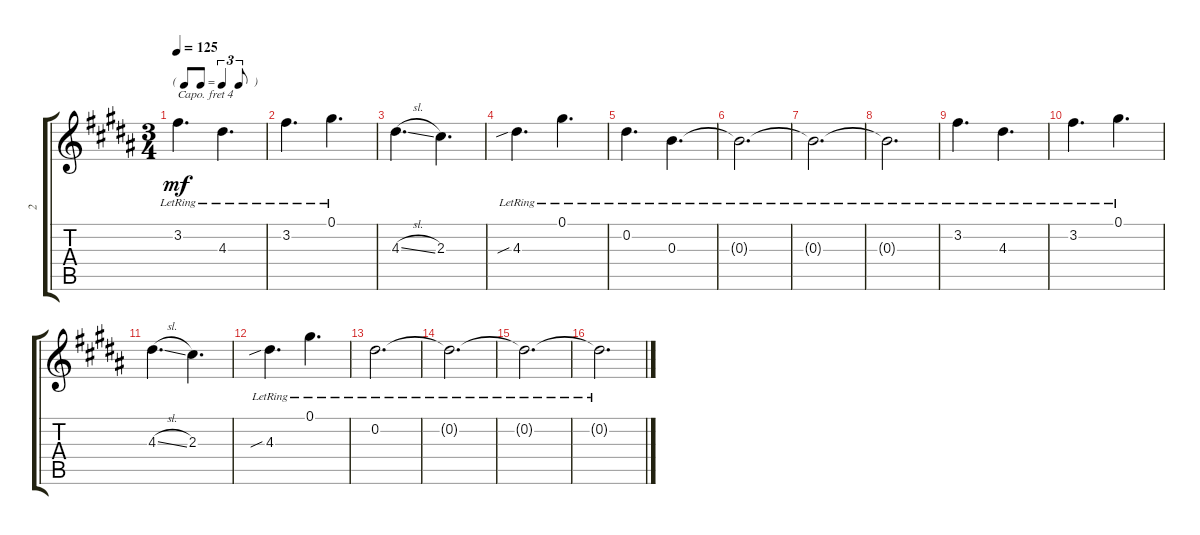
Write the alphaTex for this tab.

\track ("2" "2") {instrument acousticguitarsteel}
\staff {score tabs}
\capo 4
\tuning (E4 B3 G3 D3 A2 E2) {hide}
\ts (3 4)
\tf triplet8th
\tempo 125
\clef g2
\ks g#minor
3.2{lr}.4{d dy mf} 4.3{lr}.4{d} |
3.2{lr}.4{d} 0.1{lr}.4{d} |
4.3{sl}.4{d} 2.3.4{d} |
4.3{sib lr}.4{d} 0.1{lr}.4{d} |
0.2{lr}.4{d} 0.3{lr}.4{d} |
0.3{lr t}.2{d} |
0.3{lr t}.2{d} |
0.3{lr t}.2{d} |
3.2{lr}.4{d} 4.3{lr}.4{d} |
3.2{lr}.4{d} 0.1{lr}.4{d} |
4.3{sl}.4{d} 2.3.4{d} |
4.3{sib lr}.4{d} 0.1{lr}.4{d} |
0.2{lr}.2{d} |
0.2{lr t}.2{d} |
0.2{lr t}.2{d} |
0.2{lr t}.2{d}
